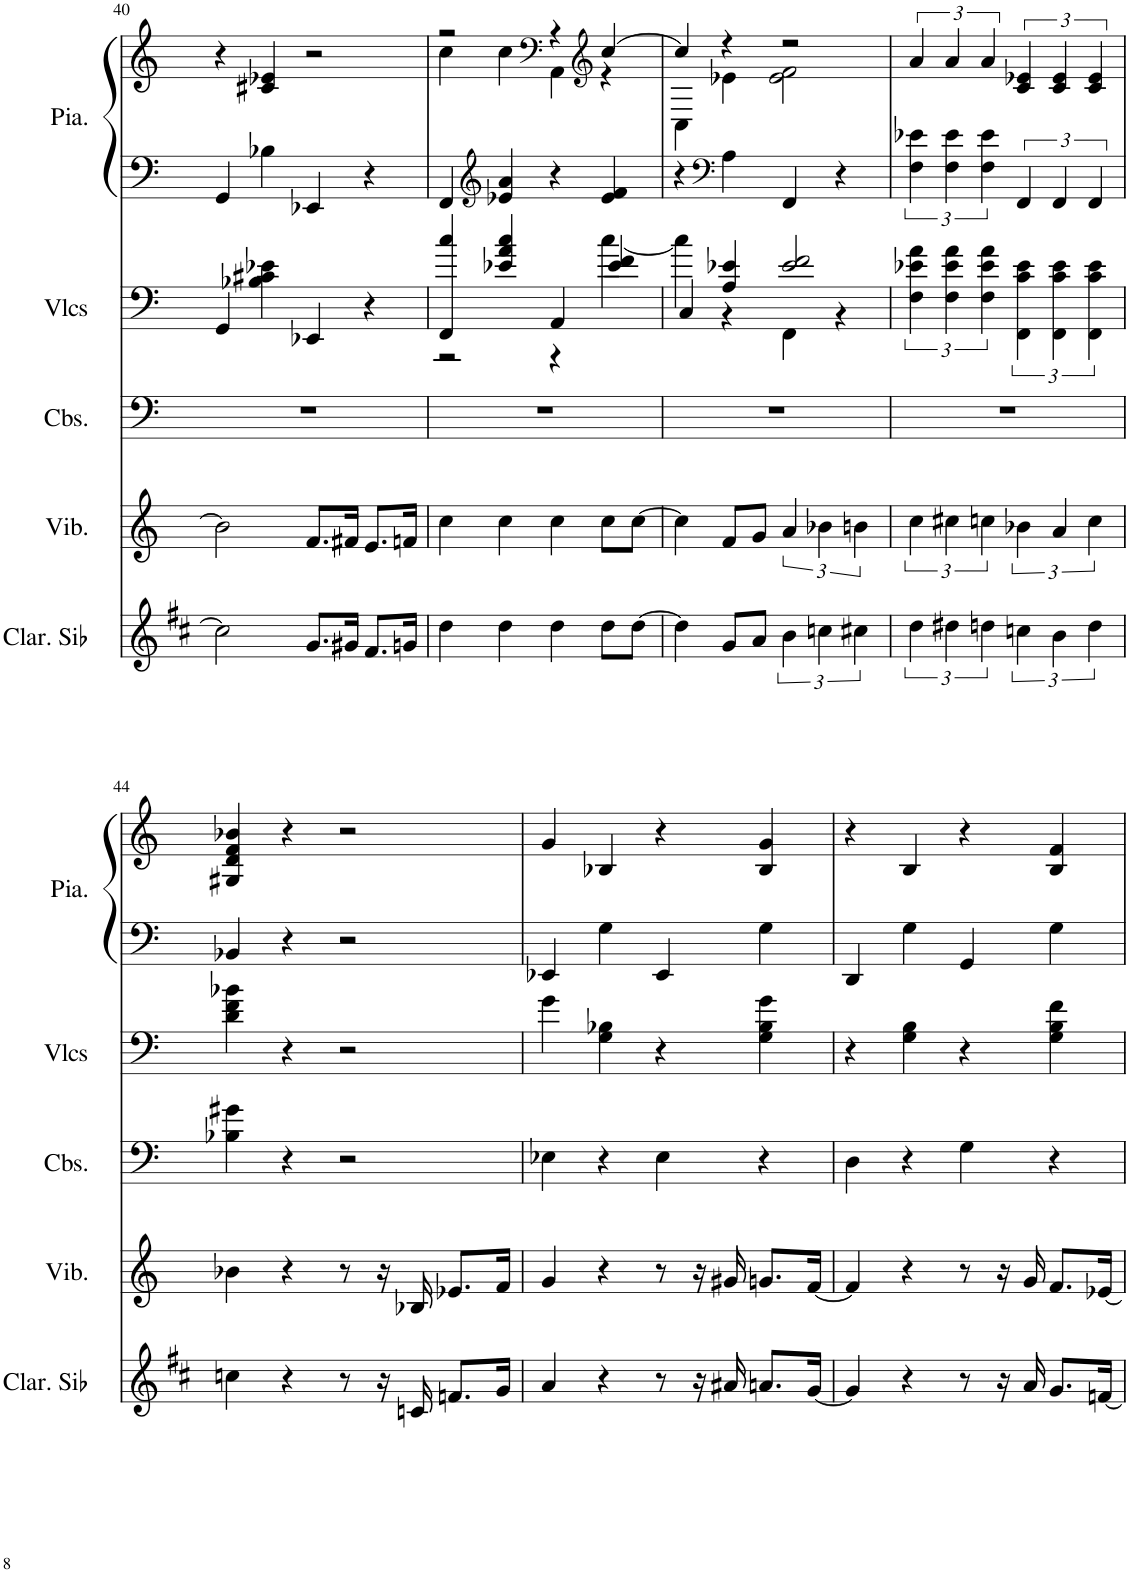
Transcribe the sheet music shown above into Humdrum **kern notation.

**kern	**kern	**kern	**kern	**kern	**kern
*part5	*part4	*part3	*part2	*part1	*part1
*staff6	*staff5	*staff4	*staff3	*staff2	*staff1
*I"Clarinette en Sib	*I"Vibraphone, Vibraphone	*I"Contrebasses, String Ensemble 1	*I"Violoncelles, String Ensemble 1	*I"Piano, Acoustic Grand Piano	*
*I'Clar. Sib	*I'Vib.	*I'Cbs.	*I'Vlcs	*I'Pia.	*
!!LO:PB:g=z
*clefG2	*clefG2	*clefF4	*clefF4	*clefF4	*clefG2
*Trd1c2	*	*Trd7c12	*	*	*
*k[f#c#]	*k[]	*k[]	*k[]	*k[]	*k[]
*M4/4	*M4/4	*M4/4	*M4/4	*M4/4	*M4/4
=40	=40	=40	=40	=40	=40
2cc\]	2b-\]	1r	4GG/	4GG/	4r
.	.	.	4B-X\ 4c#X\ 4e-X\	4B-X\	4c#X/ 4e-X/
8.g/L	8.f/L	.	4EE-X/	4EE-X/	2r
16g#X/Jk	16f#X/Jk	.	.	.	.
8.f#/L	8.e/L	.	4r	4r	.
16gn/Jk	16fn/Jk	.	.	.	.
=41	=41	=41	=41	=41	=41
*	*	*	*^	*	*^
4dd\	4cc\	1r	4FF/ 4cc/	2r	4FF/	2r	4cc\
*	*	*	*	*	*clefG2	*	*
4dd\	4cc\	.	4e-X/ 4a/ 4cc/	.	4e-X/ 4a/	.	4cc\
*	*	*	*	*	*	*clefF4	*
4dd\	4cc\	.	4AA/	4r	4r	4r	4AA\
*	*	*	*	*	*	*clefG2	*
8dd\L	8cc\L	.	4e-/ 4f/	[4cc\	4e-/ 4f/	[4cc/	4r
[8dd\J	[8cc\J	.	.	.	.	.	.
=42	=42	=42	=42	=42	=42	=42	=42
4dd\]	4cc\]	1r	4C/	4cc\]	4r	4cc/]	4C\
*	*	*	*	*	*clefF4	*	*
8g/L	8f/L	.	4A/ 4e-X/	4r	4A\	4r	4e-X\
8a/J	8g/J	.	.	.	.	.	.
6b\	6a/	.	2e-/ 2f/	4FF\	4FF/	2r	2e-\ 2f\
6ccn\	6b-X\	.	.	.	.	.	.
.	.	.	.	4r	4r	.	.
6cc#X\	6bn\	.	.	.	.	.	.
*	*	*	*v	*v	*	*v	*v
=43	=43	=43	=43	=43	=43
6dd\	6cc\	1r	6F\ 6e-X\ 6a\	6F\ 6e-X\	6a/
6dd#X\	6cc#X\	.	6F\ 6e-\ 6a\	6F\ 6e-\	6a/
6ddn\	6ccn\	.	6F\ 6e-\ 6a\	6F\ 6e-\	6a/
6ccn\	6b-X\	.	6FF\ 6c\ 6e-\	6FF/	6c/ 6e-X/
6b\	6a/	.	6FF\ 6c\ 6e-\	6FF/	6c/ 6e-/
6dd\	6cc\	.	6FF\ 6c\ 6e-\	6FF/	6c/ 6e-/
!!LO:LB:g=z
=44	=44	=44	=44	=44	=44
4ccn\	4b-X\	4B-X\ 4g#X\	4d\ 4f\ 4b-X\	4BB-X/	4G#X/ 4d/ 4f/ 4b-X/
4r	4r	4r	4r	4r	4r
8r	8r	2r	2r	2r	2r
16r	16r	.	.	.	.
16cn/	16B-X/	.	.	.	.
8.fn/L	8.e-X/L	.	.	.	.
16g/Jk	16f/Jk	.	.	.	.
=45	=45	=45	=45	=45	=45
4a/	4g/	4E-X\	4g\	4EE-X/	4g/
4r	4r	4r	4G\ 4B-X\	4G\	4B-X/
8r	8r	4E-\	4r	4EE-/	4r
16r	16r	.	.	.	.
16a#X/	16g#X/	.	.	.	.
8.an/L	8.gn/L	4r	4G\ 4B-\ 4g\	4G\	4B-/ 4g/
[16g/Jk	[16f/Jk	.	.	.	.
=46	=46	=46	=46	=46	=46
4g/]	4f/]	4D\	4r	4DD/	4r
4r	4r	4r	4G\ 4B\	4G\	4B/
8r	8r	4G\	4r	4GG/	4r
16r	16r	.	.	.	.
16a/	16g/	.	.	.	.
8.g/L	8.f/L	4r	4G\ 4B\ 4f\	4G\	4B/ 4f/
[16fn/Jk	[16e-X/Jk	.	.	.	.
=	=	=	=	=	=
*-	*-	*-	*-	*-	*-
